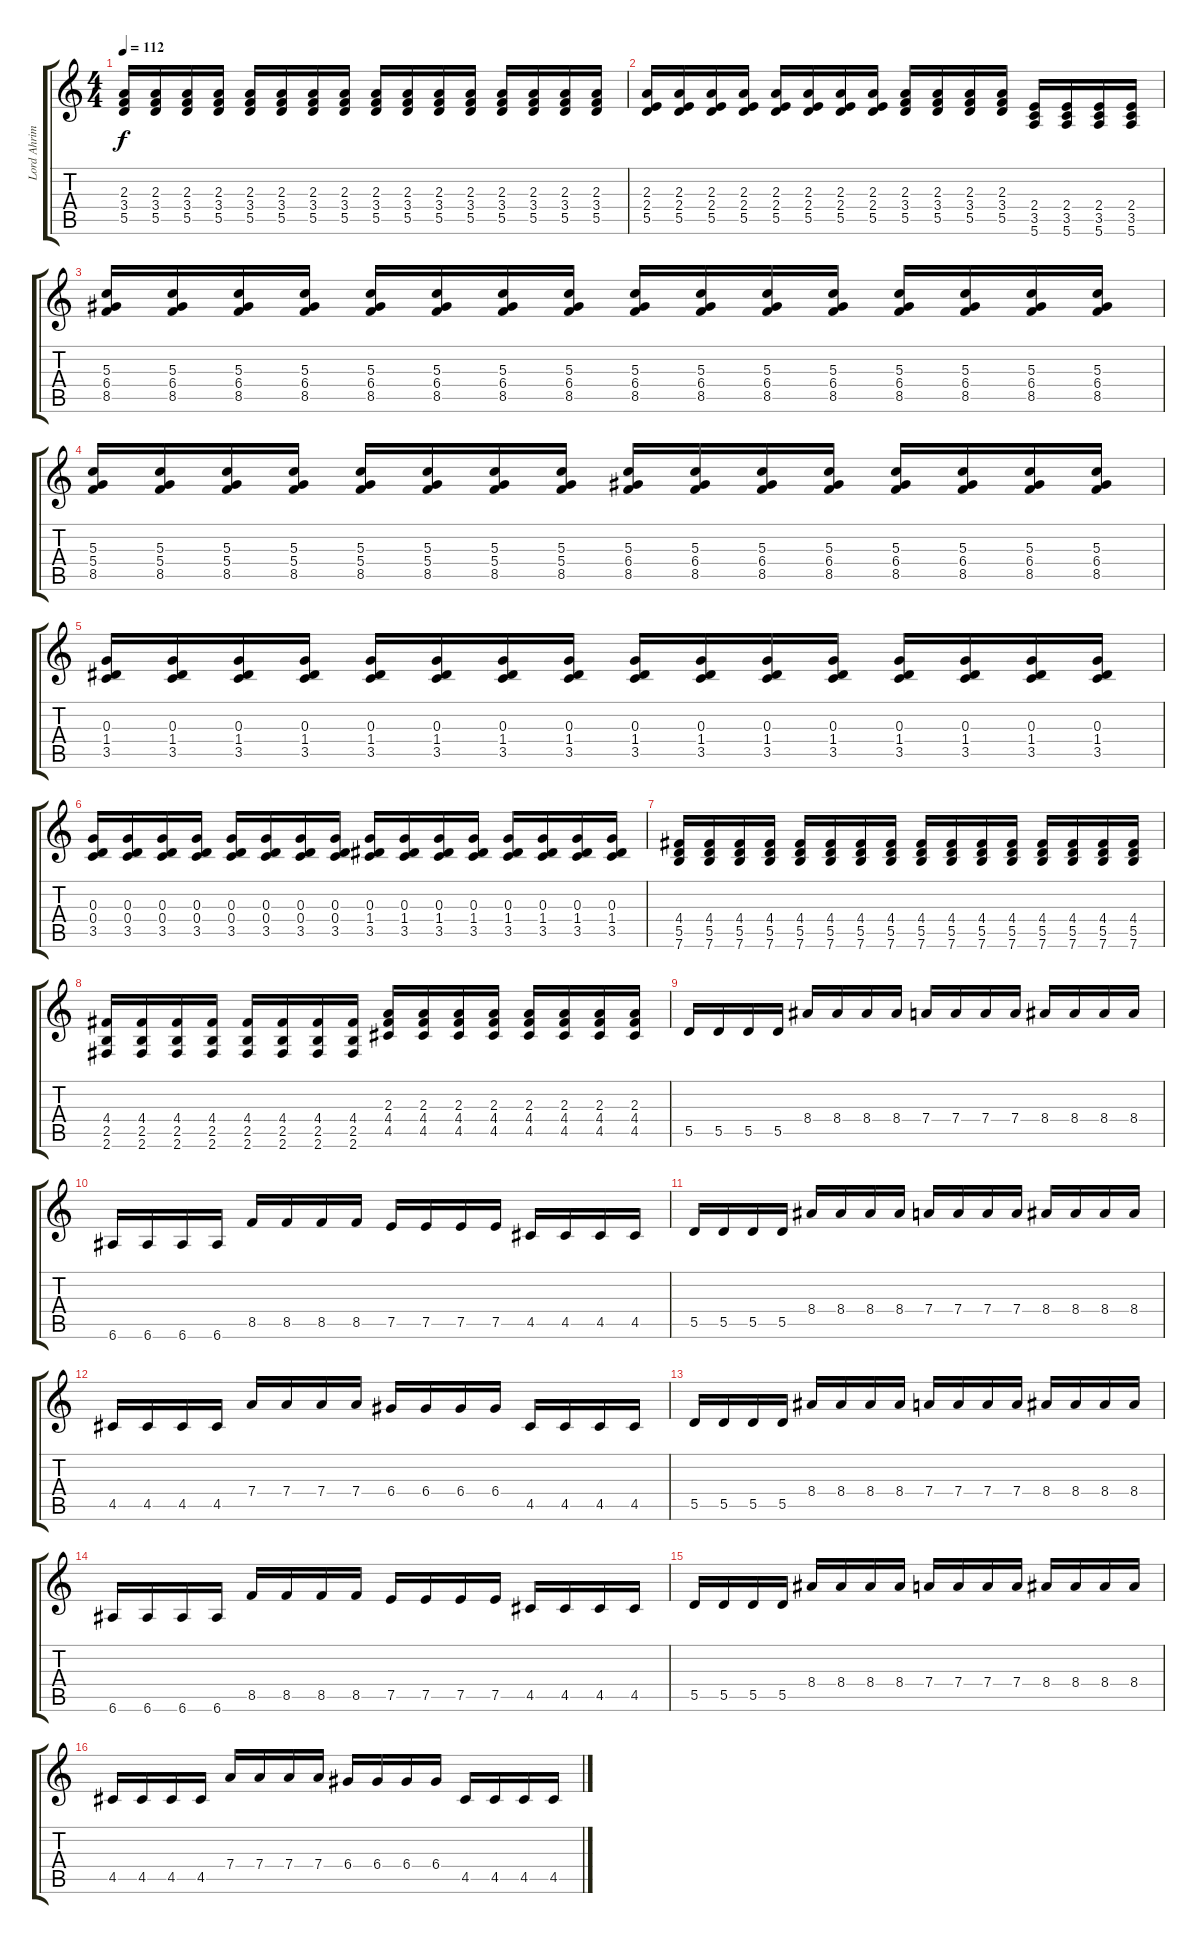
\track ("Lord Ahriman" "Lord Ahrim") {instrument acousticguitarnylon}
\staff {score tabs}
\tuning (E4 B3 G3 D3 A2 E2) {hide}
\ts (4 4)
\tempo 112
\clef g2
\ks c
(2.3 3.4 5.5).16{dy f} (2.3 3.4 5.5).16 (2.3 3.4 5.5).16 (2.3 3.4 5.5).16 (2.3 3.4 5.5).16 (2.3 3.4 5.5).16 (2.3 3.4 5.5).16 (2.3 3.4 5.5).16 (2.3 3.4 5.5).16 (2.3 3.4 5.5).16 (2.3 3.4 5.5).16 (2.3 3.4 5.5).16 (2.3 3.4 5.5).16 (2.3 3.4 5.5).16 (2.3 3.4 5.5).16 (2.3 3.4 5.5).16 |
(2.3 2.4 5.5).16 (2.3 2.4 5.5).16 (2.3 2.4 5.5).16 (2.3 2.4 5.5).16 (2.3 2.4 5.5).16 (2.3 2.4 5.5).16 (2.3 2.4 5.5).16 (2.3 2.4 5.5).16 (2.3 3.4 5.5).16 (2.3 3.4 5.5).16 (2.3 3.4 5.5).16 (2.3 3.4 5.5).16 (2.4 3.5 5.6).16 (2.4 3.5 5.6).16 (2.4 3.5 5.6).16 (2.4 3.5 5.6).16 |
(5.3 6.4 8.5).16 (5.3 6.4 8.5).16 (5.3 6.4 8.5).16 (5.3 6.4 8.5).16 (5.3 6.4 8.5).16 (5.3 6.4 8.5).16 (5.3 6.4 8.5).16 (5.3 6.4 8.5).16 (5.3 6.4 8.5).16 (5.3 6.4 8.5).16 (5.3 6.4 8.5).16 (5.3 6.4 8.5).16 (5.3 6.4 8.5).16 (5.3 6.4 8.5).16 (5.3 6.4 8.5).16 (5.3 6.4 8.5).16 |
(5.3 5.4 8.5).16 (5.3 5.4 8.5).16 (5.3 5.4 8.5).16 (5.3 5.4 8.5).16 (5.3 5.4 8.5).16 (5.3 5.4 8.5).16 (5.3 5.4 8.5).16 (5.3 5.4 8.5).16 (5.3 6.4 8.5).16 (5.3 6.4 8.5).16 (5.3 6.4 8.5).16 (5.3 6.4 8.5).16 (5.3 6.4 8.5).16 (5.3 6.4 8.5).16 (5.3 6.4 8.5).16 (5.3 6.4 8.5).16 |
(0.3 1.4 3.5).16 (0.3 1.4 3.5).16 (0.3 1.4 3.5).16 (0.3 1.4 3.5).16 (0.3 1.4 3.5).16 (0.3 1.4 3.5).16 (0.3 1.4 3.5).16 (0.3 1.4 3.5).16 (0.3 1.4 3.5).16 (0.3 1.4 3.5).16 (0.3 1.4 3.5).16 (0.3 1.4 3.5).16 (0.3 1.4 3.5).16 (0.3 1.4 3.5).16 (0.3 1.4 3.5).16 (0.3 1.4 3.5).16 |
(0.3 0.4 3.5).16 (0.3 0.4 3.5).16 (0.3 0.4 3.5).16 (0.3 0.4 3.5).16 (0.3 0.4 3.5).16 (0.3 0.4 3.5).16 (0.3 0.4 3.5).16 (0.3 0.4 3.5).16 (0.3 1.4 3.5).16 (0.3 1.4 3.5).16 (0.3 1.4 3.5).16 (0.3 1.4 3.5).16 (0.3 1.4 3.5).16 (0.3 1.4 3.5).16 (0.3 1.4 3.5).16 (0.3 1.4 3.5).16 |
(4.4 5.5 7.6).16 (4.4 5.5 7.6).16 (4.4 5.5 7.6).16 (4.4 5.5 7.6).16 (4.4 5.5 7.6).16 (4.4 5.5 7.6).16 (4.4 5.5 7.6).16 (4.4 5.5 7.6).16 (4.4 5.5 7.6).16 (4.4 5.5 7.6).16 (4.4 5.5 7.6).16 (4.4 5.5 7.6).16 (4.4 5.5 7.6).16 (4.4 5.5 7.6).16 (4.4 5.5 7.6).16 (4.4 5.5 7.6).16 |
(4.4 2.5 2.6).16 (4.4 2.5 2.6).16 (4.4 2.5 2.6).16 (4.4 2.5 2.6).16 (4.4 2.5 2.6).16 (4.4 2.5 2.6).16 (4.4 2.5 2.6).16 (4.4 2.5 2.6).16 (2.3 4.4 4.5).16 (2.3 4.4 4.5).16 (2.3 4.4 4.5).16 (2.3 4.4 4.5).16 (2.3 4.4 4.5).16 (2.3 4.4 4.5).16 (2.3 4.4 4.5).16 (2.3 4.4 4.5).16 |
5.5.16 5.5.16 5.5.16 5.5.16 8.4.16 8.4.16 8.4.16 8.4.16 7.4.16 7.4.16 7.4.16 7.4.16 8.4.16 8.4.16 8.4.16 8.4.16 |
6.6.16 6.6.16 6.6.16 6.6.16 8.5.16 8.5.16 8.5.16 8.5.16 7.5.16 7.5.16 7.5.16 7.5.16 4.5.16 4.5.16 4.5.16 4.5.16 |
5.5.16 5.5.16 5.5.16 5.5.16 8.4.16 8.4.16 8.4.16 8.4.16 7.4.16 7.4.16 7.4.16 7.4.16 8.4.16 8.4.16 8.4.16 8.4.16 |
4.5.16 4.5.16 4.5.16 4.5.16 7.4.16 7.4.16 7.4.16 7.4.16 6.4.16 6.4.16 6.4.16 6.4.16 4.5.16 4.5.16 4.5.16 4.5.16 |
5.5.16 5.5.16 5.5.16 5.5.16 8.4.16 8.4.16 8.4.16 8.4.16 7.4.16 7.4.16 7.4.16 7.4.16 8.4.16 8.4.16 8.4.16 8.4.16 |
6.6.16 6.6.16 6.6.16 6.6.16 8.5.16 8.5.16 8.5.16 8.5.16 7.5.16 7.5.16 7.5.16 7.5.16 4.5.16 4.5.16 4.5.16 4.5.16 |
5.5.16 5.5.16 5.5.16 5.5.16 8.4.16 8.4.16 8.4.16 8.4.16 7.4.16 7.4.16 7.4.16 7.4.16 8.4.16 8.4.16 8.4.16 8.4.16 |
4.5.16 4.5.16 4.5.16 4.5.16 7.4.16 7.4.16 7.4.16 7.4.16 6.4.16 6.4.16 6.4.16 6.4.16 4.5.16 4.5.16 4.5.16 4.5.16
